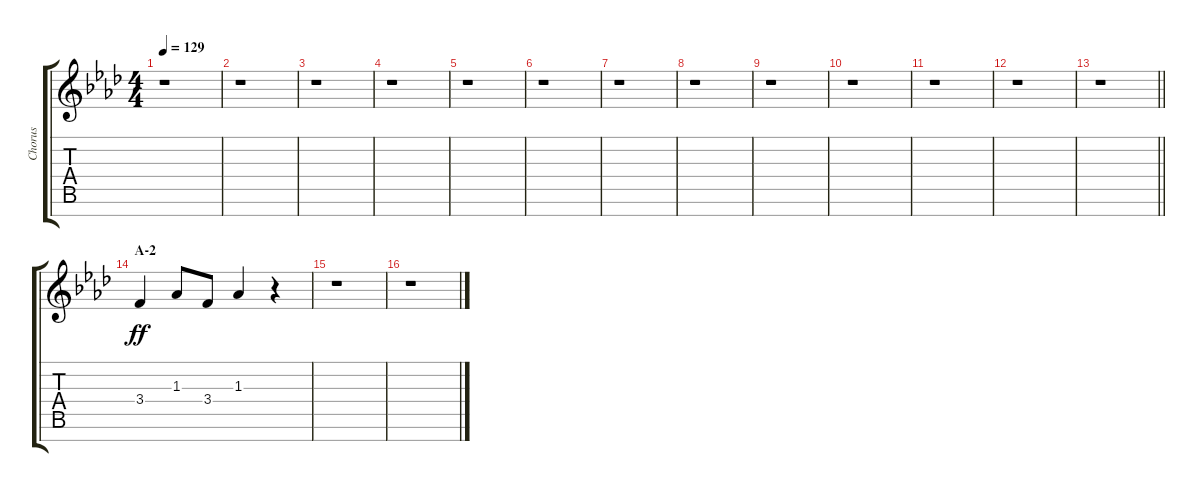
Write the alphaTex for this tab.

\track ("Chorus" "Chorus") {instrument voiceoohs}
\staff {score tabs}
\tuning (E5 B4 G4 D4 A3 E3 B2) {hide}
\ts (4 4)
\tempo 129
\clef g2
\ks ab
r.1{dy ff} |
r.1 |
r.1 |
r.1 |
r.1 |
r.1 |
r.1 |
r.1 |
r.1 |
r.1 |
r.1 |
r.1 |
\barLineRight lightlight
r.1 |
\section ("" "A-2")
3.4.4 1.3.8 3.4.8 1.3.4 r.4 |
r.1 |
r.1
